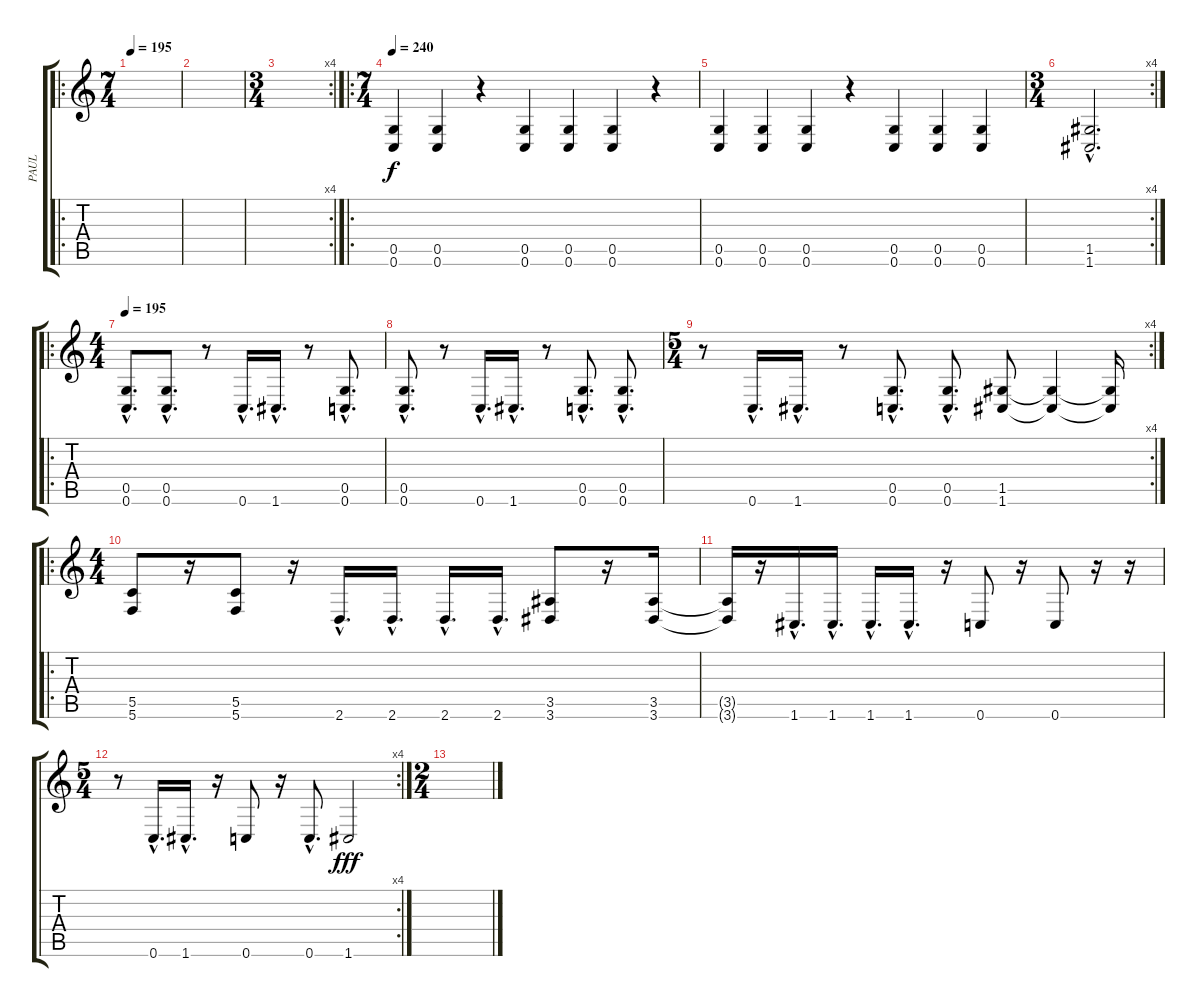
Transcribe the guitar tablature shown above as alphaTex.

\track ("PAUL" "PAUL") {instrument electricbassfinger}
\staff {score tabs}
\tuning (D4 A3 F3 C3 G2 C2) {hide}
\ro
\ts (7 4)
\tempo 195
\clef g2
\ks c
|
|
\rc 4
\ts (3 4)
|
\ro
\ts (7 4)
\tempo 240
(0.5 0.6).4 (0.5 0.6).4 r.4 (0.5 0.6).4 (0.5 0.6).4 (0.5 0.6).4 r.4 |
(0.5 0.6).4 (0.5 0.6).4 (0.5 0.6).4 r.4 (0.5 0.6).4 (0.5 0.6).4 (0.5 0.6).4 |
\rc 4
\ts (3 4)
(1.5{hac} 1.6{hac}).2{d} |
\ro
\ts (4 4)
\tempo 195
(0.5{hac} 0.6{hac}).8{d dy f} (0.5{hac} 0.6{hac}).8{d} r.8 0.6{hac}.16{d} 1.6{hac}.16{d} r.8 (0.5{hac} 0.6{hac}).8{d} |
(0.5{hac} 0.6{hac}).8{d} r.8 0.6{hac}.16{d} 1.6{hac}.16{d} r.8 (0.5{hac} 0.6{hac}).8{d} (0.5{hac} 0.6{hac}).8{d} |
\rc 4
\ts (5 4)
r.8 0.6{hac}.16{d} 1.6{hac}.16{d} r.8 (0.5{hac} 0.6{hac}).8{d} (0.5{hac} 0.6{hac}).8{d} (1.5 1.6).8 (1.5{t} 1.6{t}).4 (1.5{t} 1.6{t}).16 |
\ro
\ts (4 4)
(5.5 5.6).8 r.16 (5.5 5.6).8 r.16 2.6{hac}.16{d} 2.6{hac}.16{d} 2.6{hac}.16{d} 2.6{hac}.16{d} (3.5 3.6).8 r.16 (3.5 3.6).16 |
(3.5{t} 3.6{t}).16 r.16 1.6{hac}.16{d} 1.6{hac}.16{d} 1.6{hac}.16{d} 1.6{hac}.16{d} r.16 0.6.8 r.16 0.6.8 r.16 r.16 |
\rc 4
\ts (5 4)
r.8 0.6{hac}.16{d} 1.6{hac}.16{d} r.16 0.6.8 r.16 0.6{hac}.8{d} 1.6.2{dy fff} |
\ts (2 4)
